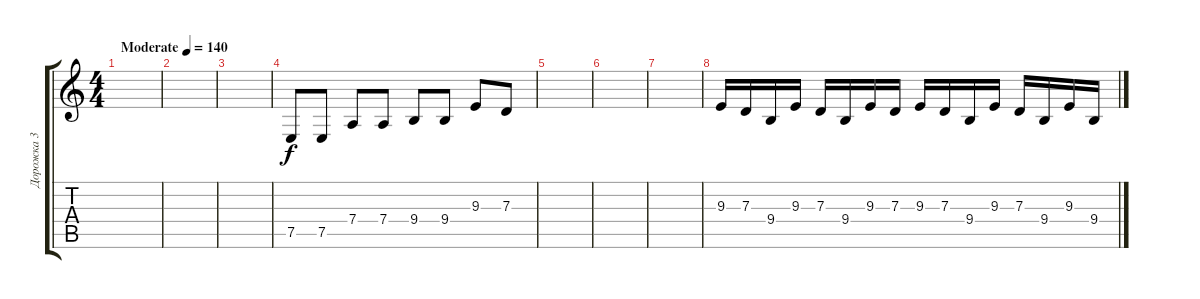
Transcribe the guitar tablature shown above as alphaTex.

\track ("Дорожка 3" "Дорожка 3") {instrument dulcimer}
\staff {score tabs}
\tuning (E4 B3 G3 D3 A2 E2) {hide}
\ts (4 4)
\tempo (140 "Moderate")
\clef g2
\ks c
|
|
|
7.5.8 7.5.8 7.4.8 7.4.8 9.4.8 9.4.8 9.3.8 7.3.8 |
|
|
|
9.3.16 7.3.16 9.4.16 9.3.16 7.3.16 9.4.16 9.3.16 7.3.16 9.3.16 7.3.16 9.4.16 9.3.16 7.3.16 9.4.16 9.3.16 9.4.16
